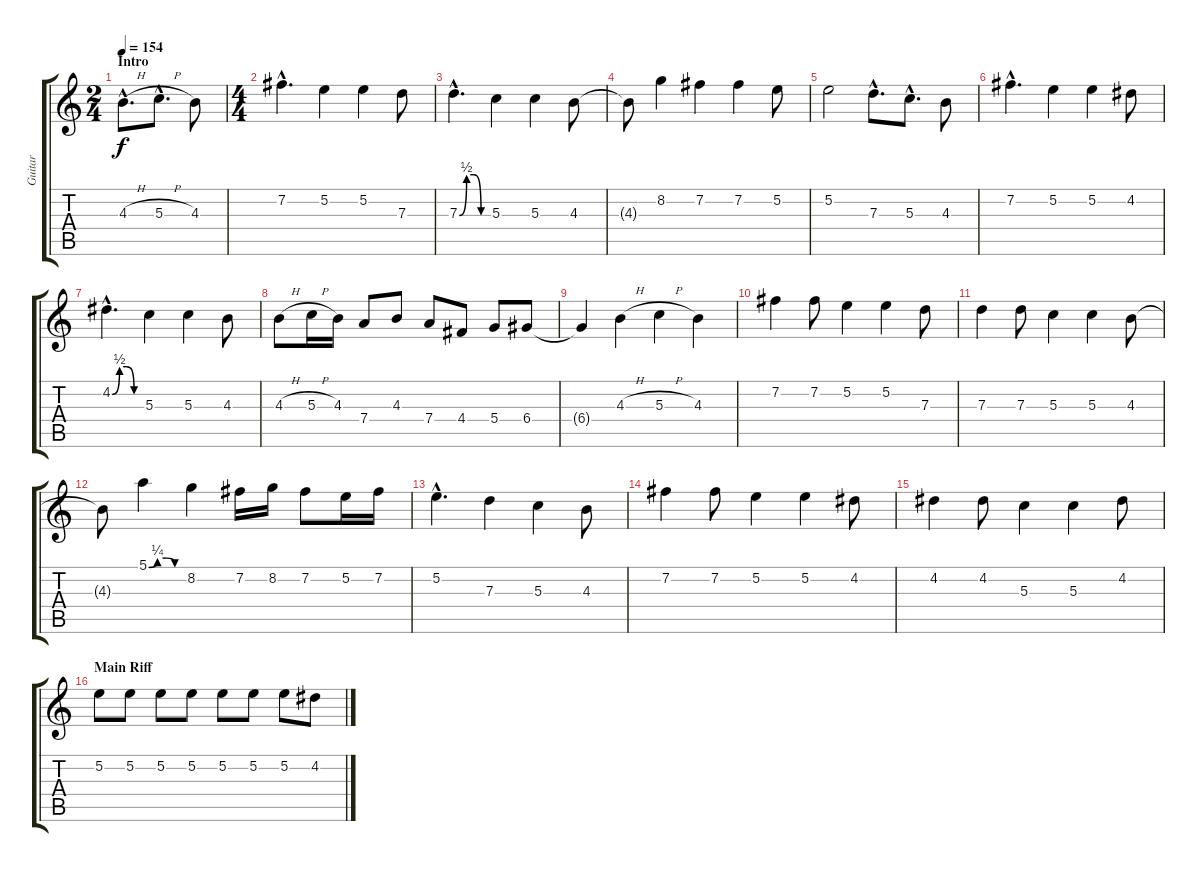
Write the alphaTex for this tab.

\track ("Guitar" "Guitar") {instrument acousticguitarsteel}
\staff {score tabs}
\tuning (E4 B3 G3 D3 A2 E2) {hide}
\ts (2 4)
\section ("" "Intro")
\tempo 154
\clef g2
\ks c
4.3{h hac}.8{d dy f instrument acousticguitarsteel} 5.3{h hac}.8{d} 4.3.8 |
\ts (4 4)
7.2{hac}.4{d} 5.2.4 5.2.4 7.3.8 |
7.3{be (custom 0 0 15 2 30 2 45 0 60 0) hac}.4{d} 5.3.4 5.3.4 4.3.8 |
4.3{t}.8 8.2.4 7.2.4 7.2.4 5.2.8 |
5.2.2 7.3{hac}.8{d} 5.3{hac}.8{d} 4.3.8 |
7.2{hac}.4{d} 5.2.4 5.2.4 4.2.8 |
4.2{be (custom 0 0 15 2 30 2 45 0 60 0) hac}.4{d} 5.3.4 5.3.4 4.3.8 |
4.3{h}.8 5.3{h}.16 4.3.16 7.4.8 4.3.8 7.4.8 4.4.8 5.4.8 6.4.8 |
6.4{t}.4 4.3{h}.4 5.3{h}.4 4.3.4 |
7.2.4 7.2.8 5.2.4 5.2.4 7.3.8 |
7.3.4 7.3.8 5.3.4 5.3.4 4.3.8 |
4.3{t}.8 5.1{be (custom 0 0 15 1 30 1 45 0 60 0)}.4 8.2.4 7.2.16 8.2.16 7.2.8 5.2.16 7.2.16 |
5.2{hac}.4{d} 7.3.4 5.3.4 4.3.8 |
7.2.4 7.2.8 5.2.4 5.2.4 4.2.8 |
4.2.4 4.2.8 5.3.4 5.3.4 4.2.8 |
\section ("" "Main Riff")
5.2.8 5.2.8 5.2.8 5.2.8 5.2.8 5.2.8 5.2.8 4.2.8
